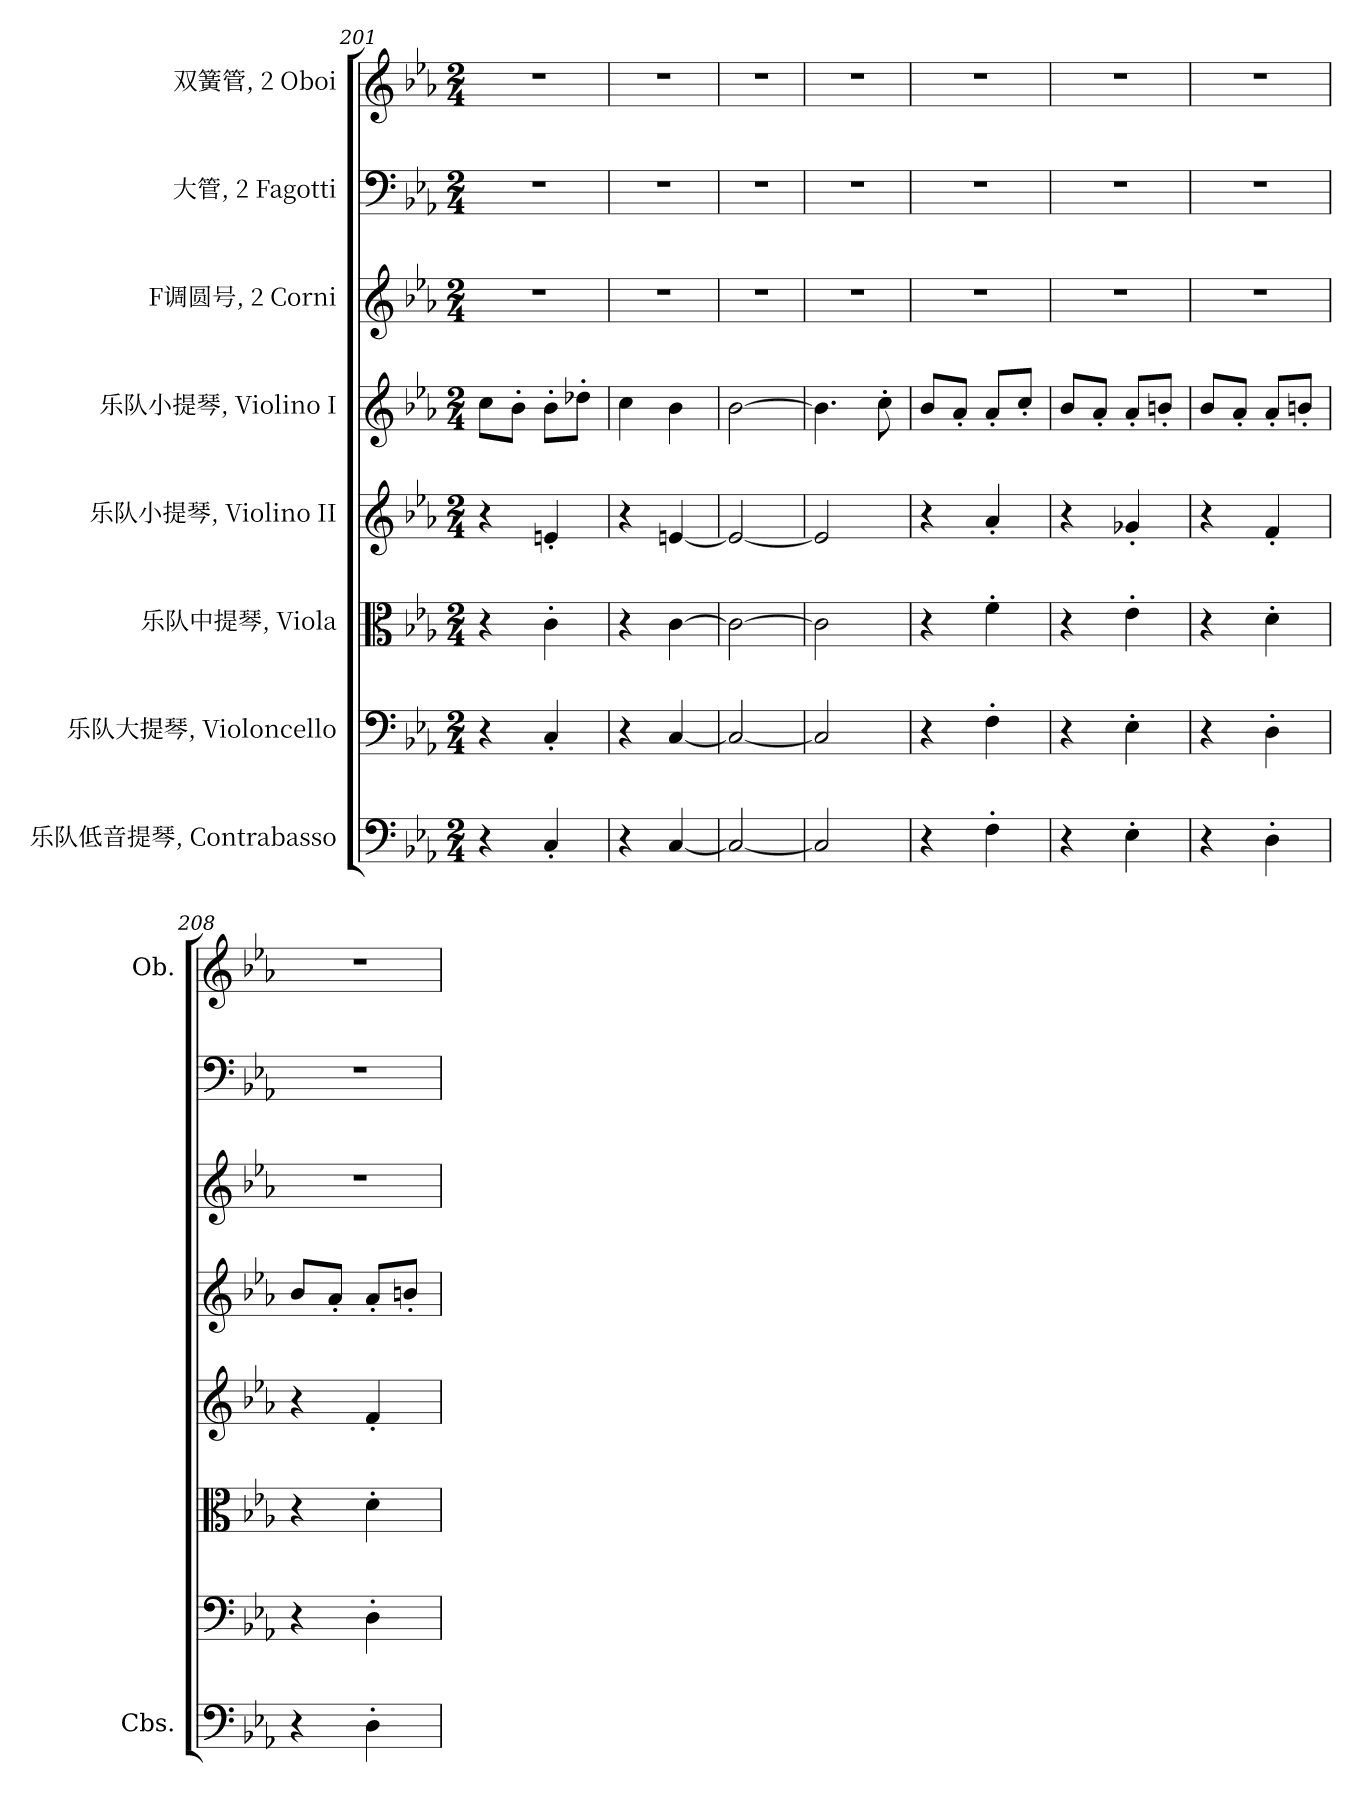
**kern	**kern	**kern	**kern	**kern	**kern	**kern	**kern
*part8	*part7	*part6	*part5	*part4	*part3	*part2	*part1
*staff8	*staff7	*staff6	*staff5	*staff4	*staff3	*staff2	*staff1
*I"乐队低音提琴, Contrabasso	*I"乐队大提琴, Violoncello	*I"乐队中提琴, Viola	*I"乐队小提琴, Violino II	*I"乐队小提琴, Violino I	*I"F调圆号, 2 Corni	*I"大管, 2 Fagotti	*I"双簧管, 2 Oboi
*I'Cbs.	*	*	*	*	*	*	*I'Ob.
*clefF4	*clefF4	*clefC3	*clefG2	*clefG2	*clefG2	*clefF4	*clefG2
*ITrd7c12	*	*	*	*	*ITrd4c7	*	*
*k[b-e-a-]	*k[b-e-a-]	*k[b-e-a-]	*k[b-e-a-]	*k[b-e-a-]	*k[b-e-a-d-]	*k[b-e-a-]	*k[b-e-a-]
*M2/4	*M2/4	*M2/4	*M2/4	*M2/4	*M2/4	*M2/4	*M2/4
=201	=201	=201	=201	=201	=201	=201	=201
4r	4r	4r	4r	8cc\L	2r	2r	2r
.	.	.	.	8b-'\J	.	.	.
4CC'/	4C'/	4c'\	4en'/	8b-'\L	.	.	.
.	.	.	.	8dd-X'\J	.	.	.
=202	=202	=202	=202	=202	=202	=202	=202
4r	4r	4r	4r	4cc\	2r	2r	2r
[4CC/	[4C/	[4c\	[4en/	4b-\	.	.	.
=203	=203	=203	=203	=203	=203	=203	=203
2CC/_	2C/_	2c\_	2e/_	[2b-\	2r	2r	2r
=204	=204	=204	=204	=204	=204	=204	=204
2CC/]	2C/]	2c\]	2e/]	4.b-\]	2r	2r	2r
.	.	.	.	8cc'\	.	.	.
=205	=205	=205	=205	=205	=205	=205	=205
4r	4r	4r	4r	8b-/L	2r	2r	2r
.	.	.	.	8a-'/J	.	.	.
4FF'\	4F'\	4f'\	4a-'/	8a-'/L	.	.	.
.	.	.	.	8cc'/J	.	.	.
=206	=206	=206	=206	=206	=206	=206	=206
4r	4r	4r	4r	8b-/L	2r	2r	2r
.	.	.	.	8a-'/J	.	.	.
4EE-'\	4E-'\	4e-'\	4g-X'/	8a-'/L	.	.	.
.	.	.	.	8bn'/J	.	.	.
!!LO:PB:g=z
=207	=207	=207	=207	=207	=207	=207	=207
4r	4r	4r	4r	8b-/L	2r	2r	2r
.	.	.	.	8a-'/J	.	.	.
4DD'\	4D'\	4d'\	4f'/	8a-'/L	.	.	.
.	.	.	.	8bn'/J	.	.	.
=208	=208	=208	=208	=208	=208	=208	=208
4r	4r	4r	4r	8b-/L	2r	2r	2r
.	.	.	.	8a-'/J	.	.	.
4DD'\	4D'\	4d'\	4f'/	8a-'/L	.	.	.
.	.	.	.	8bn'/J	.	.	.
=	=	=	=	=	=	=	=
*-	*-	*-	*-	*-	*-	*-	*-
